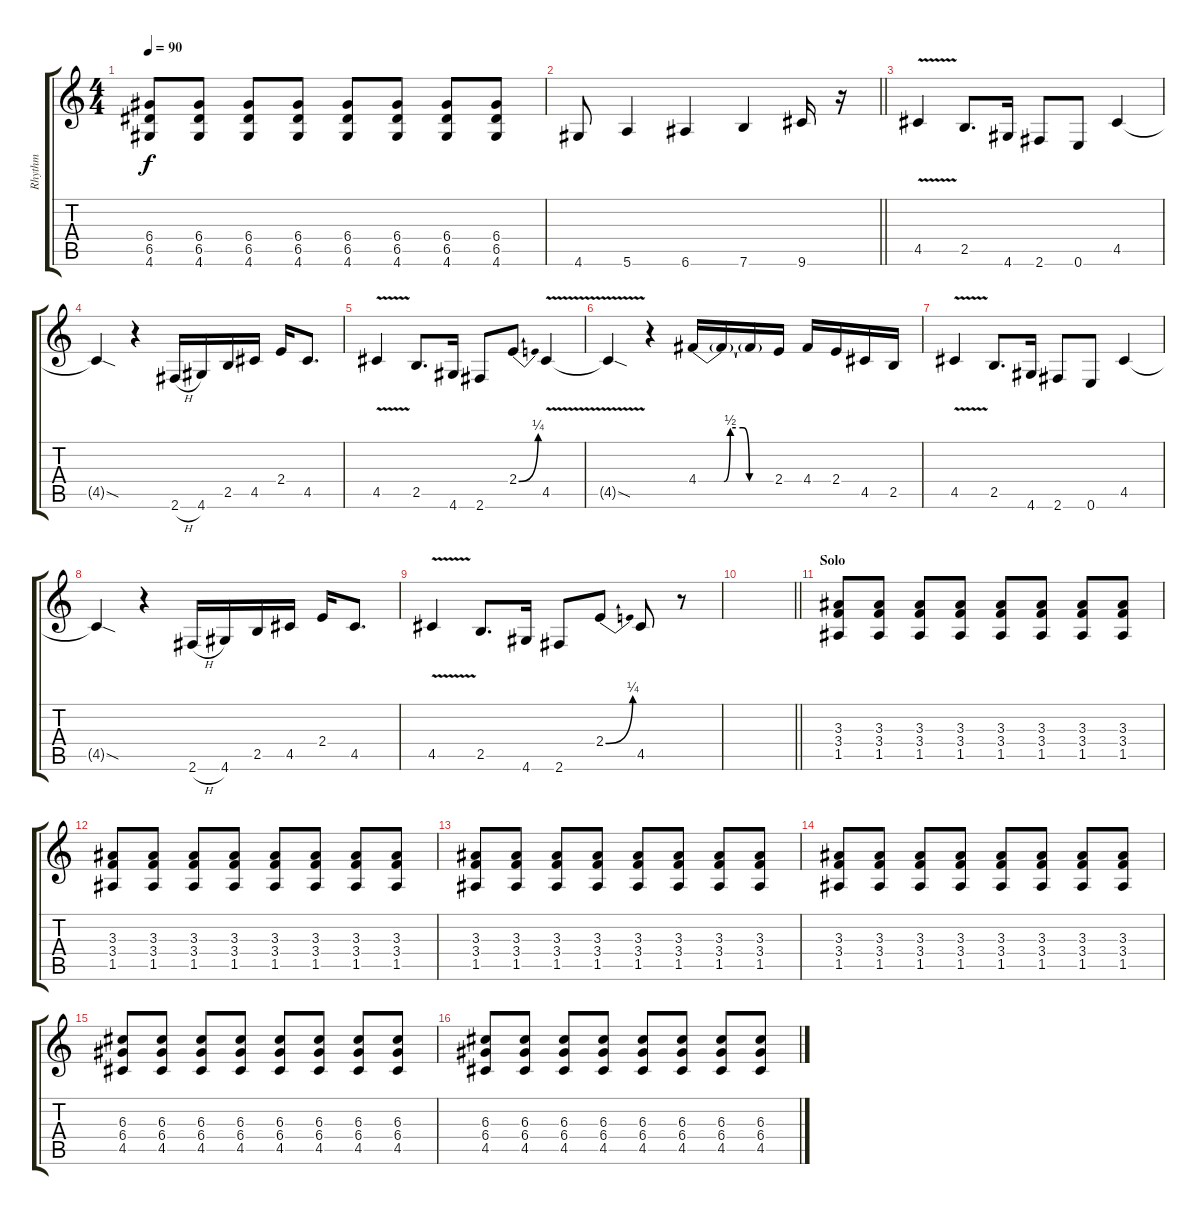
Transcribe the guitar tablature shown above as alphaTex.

\track ("Rhythm" "Rhythm") {instrument overdrivenguitar}
\staff {score tabs}
\tuning (E4 B3 G3 D3 A2 E2) {hide}
\ts (4 4)
\tempo 90
\clef g2
\ks c
(6.4 6.5 4.6).8{dy f} (6.4 6.5 4.6).8 (6.4 6.5 4.6).8 (6.4 6.5 4.6).8 (6.4 6.5 4.6).8 (6.4 6.5 4.6).8 (6.4 6.5 4.6).8 (6.4 6.5 4.6).8 |
\barLineRight lightlight
4.6.8 5.6.4 6.6.4 7.6.4 9.6.16 r.16 |
4.5{v}.4 2.5.8{d} 4.6.16 2.6.8 0.6.8 4.5.4 |
4.5{sod t}.4 r.4 2.6{h}.16 4.6.16 2.5.16 4.5.16 2.4.16 4.5.8{d} |
4.5{v}.4 2.5.8{d} 4.6.16 2.6.8 2.4{be (bend 0 0 60 1)}.8 4.5{v}.4 |
4.5{sod t}.4 r.4 4.4{be (custom 0 0 20 0 25 2 35 2 40 0 60 0)}.16 4.4{t}.16 4.4{t}.16 2.4.16 4.4.16 2.4.16 4.5.16 2.5.16 |
4.5{v}.4 2.5.8{d} 4.6.16 2.6.8 0.6.8 4.5.4 |
4.5{sod t}.4 r.4 2.6{h}.16 4.6.16 2.5.16 4.5.16 2.4.16 4.5.8{d} |
4.5{v}.4 2.5.8{d} 4.6.16 2.6.8 2.4{be (bend 0 0 60 1)}.8 4.5.8 r.8 |
\barLineRight lightlight
|
\section ("" "Solo")
(3.3 3.4 1.5).8 (3.3 3.4 1.5).8 (3.3 3.4 1.5).8 (3.3 3.4 1.5).8 (3.3 3.4 1.5).8 (3.3 3.4 1.5).8 (3.3 3.4 1.5).8 (3.3 3.4 1.5).8 |
(3.3 3.4 1.5).8 (3.3 3.4 1.5).8 (3.3 3.4 1.5).8 (3.3 3.4 1.5).8 (3.3 3.4 1.5).8 (3.3 3.4 1.5).8 (3.3 3.4 1.5).8 (3.3 3.4 1.5).8 |
(3.3 3.4 1.5).8 (3.3 3.4 1.5).8 (3.3 3.4 1.5).8 (3.3 3.4 1.5).8 (3.3 3.4 1.5).8 (3.3 3.4 1.5).8 (3.3 3.4 1.5).8 (3.3 3.4 1.5).8 |
(3.3 3.4 1.5).8 (3.3 3.4 1.5).8 (3.3 3.4 1.5).8 (3.3 3.4 1.5).8 (3.3 3.4 1.5).8 (3.3 3.4 1.5).8 (3.3 3.4 1.5).8 (3.3 3.4 1.5).8 |
(6.3 6.4 4.5).8 (6.3 6.4 4.5).8 (6.3 6.4 4.5).8 (6.3 6.4 4.5).8 (6.3 6.4 4.5).8 (6.3 6.4 4.5).8 (6.3 6.4 4.5).8 (6.3 6.4 4.5).8 |
(6.3 6.4 4.5).8 (6.3 6.4 4.5).8 (6.3 6.4 4.5).8 (6.3 6.4 4.5).8 (6.3 6.4 4.5).8 (6.3 6.4 4.5).8 (6.3 6.4 4.5).8 (6.3 6.4 4.5).8
